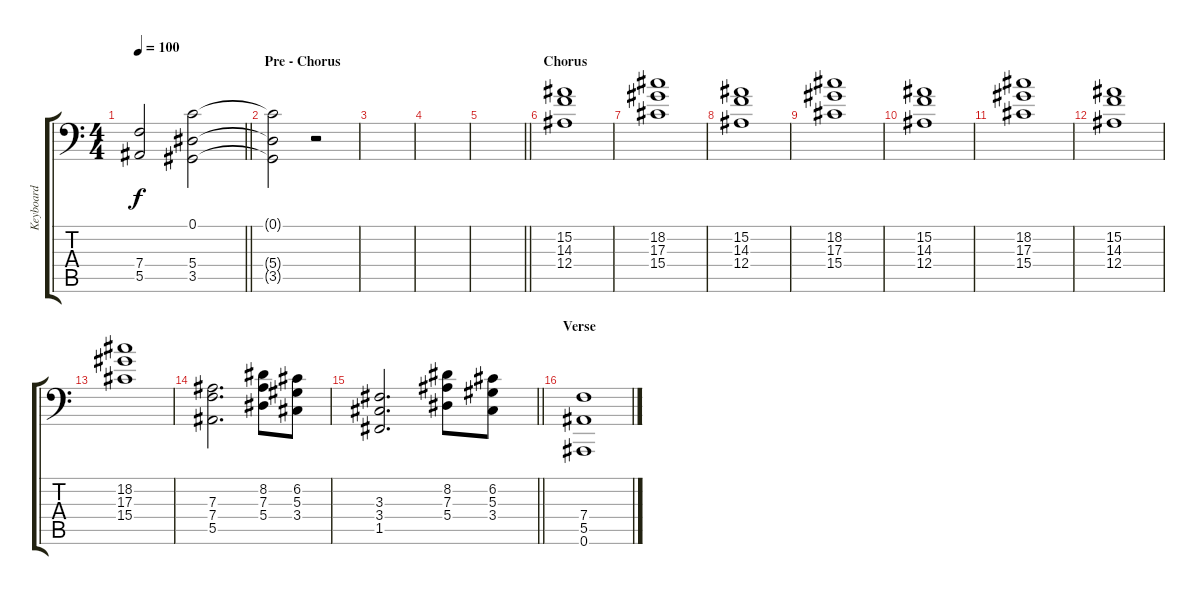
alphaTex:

\track ("Keyboard" "Keyboard") {instrument stringensemble1}
\staff {score tabs}
\tuning (C4 G3 Eb3 Bb2 F2 Bb1) {hide}
\ts (4 4)
\tempo 100
\clef f4
\barLineRight lightlight
\ks c
(7.4 5.5).2{dy f} (0.1 5.4 3.5).2 |
\section ("" "Pre - Chorus")
(0.1{t} 5.4{t} 3.5{t}).2{volume 0} r.2 |
|
|
\barLineRight lightlight
|
\section ("" "Chorus")
(15.2 14.3 12.4).1{volume 13 instrument acousticgrandpiano} |
(18.2 17.3 15.4).1 |
(15.2 14.3 12.4).1 |
(18.2 17.3 15.4).1 |
(15.2 14.3 12.4).1 |
(18.2 17.3 15.4).1 |
(15.2 14.3 12.4).1 |
(18.2 17.3 15.4).1 |
(7.3 7.4 5.5).2{d volume 13 instrument stringensemble1} (8.2 7.3 5.4).8 (6.2 5.3 3.4).8 |
\barLineRight lightlight
(3.3 3.4 1.5).2{d} (8.2 7.3 5.4).8 (6.2 5.3 3.4).8 |
\section ("" "Verse")
(7.4 5.5 0.6).1{volume 13 instrument stringensemble1}
